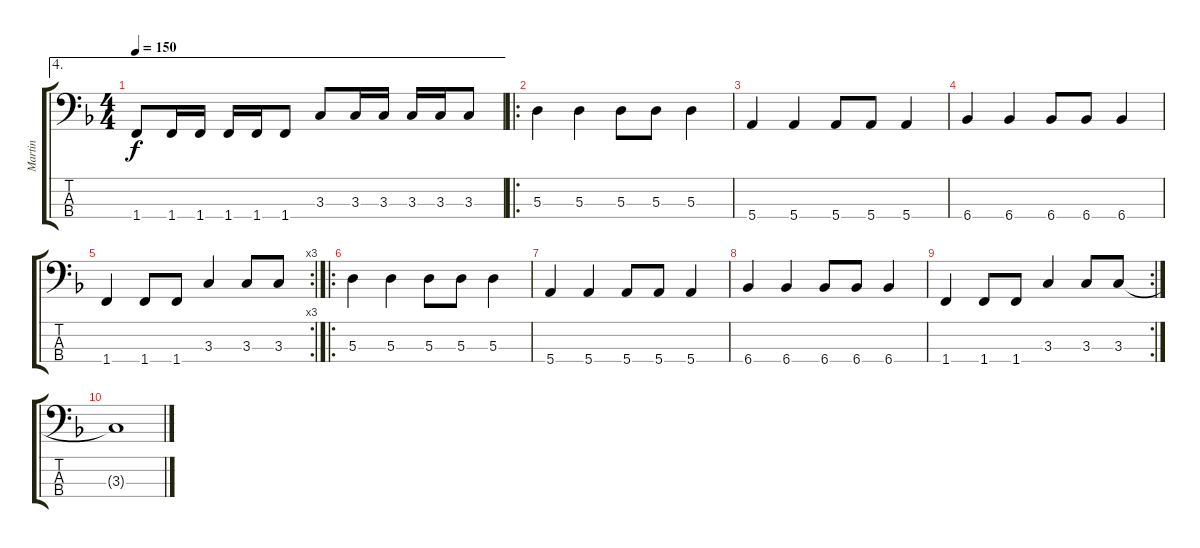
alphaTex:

\track ("Martin" "Martin") {instrument electricbasspick}
\staff {score tabs}
\tuning (G2 D2 A1 E1) {hide}
\ae 4
\ts (4 4)
\tempo 150
\clef f4
\ks dminor
1.4.8{dy f} 1.4.16 1.4.16 1.4.16 1.4.16 1.4.8 3.3.8 3.3.16 3.3.16 3.3.16 3.3.16 3.3.8 |
\ro
5.3.4 5.3.4 5.3.8 5.3.8 5.3.4 |
5.4.4 5.4.4 5.4.8 5.4.8 5.4.4 |
6.4.4 6.4.4 6.4.8 6.4.8 6.4.4 |
\rc 3
1.4.4 1.4.8 1.4.8 3.3.4 3.3.8 3.3.8 |
\ro
5.3.4 5.3.4 5.3.8 5.3.8 5.3.4 |
5.4.4 5.4.4 5.4.8 5.4.8 5.4.4 |
6.4.4 6.4.4 6.4.8 6.4.8 6.4.4 |
\rc 2
1.4.4 1.4.8 1.4.8 3.3.4 3.3.8 3.3.8 |
3.3{t}.1
